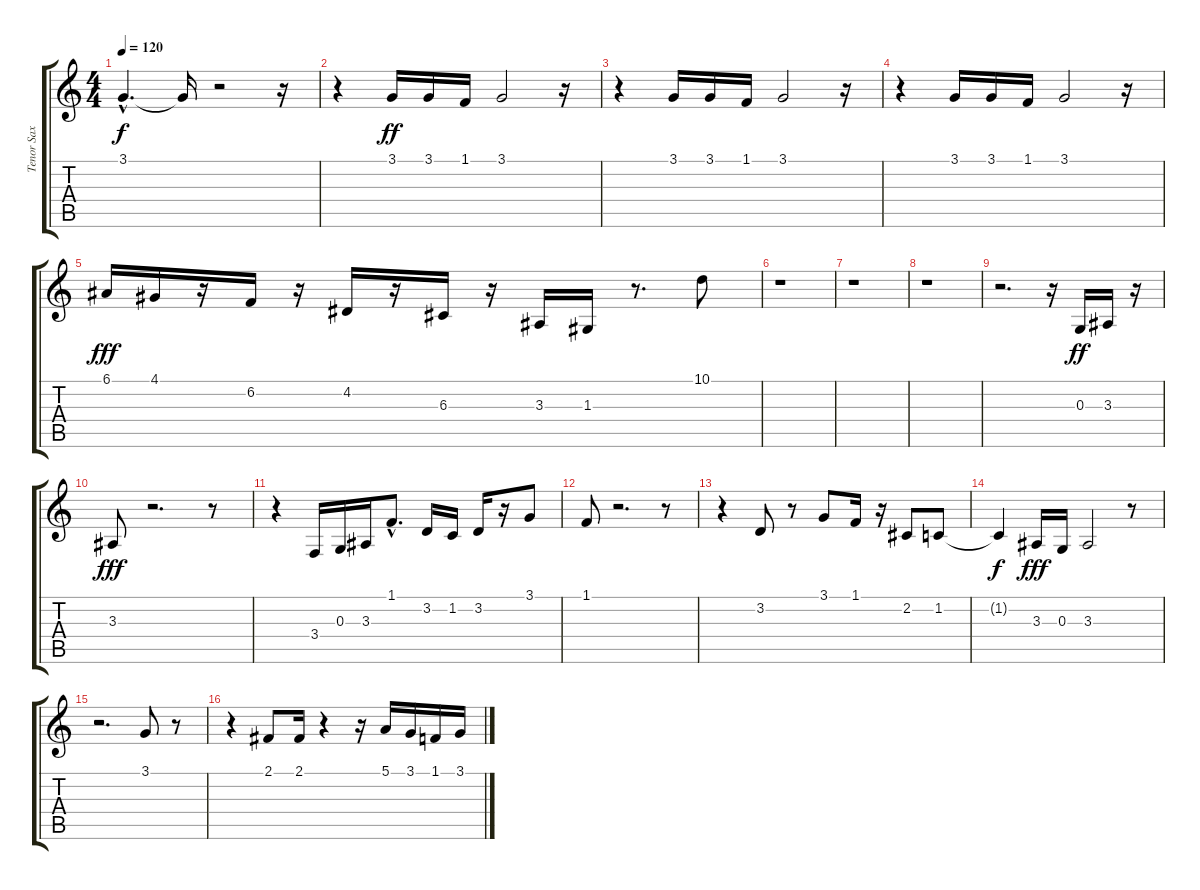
\track ("Tenor Sax" "Tenor Sax") {instrument tenorsax}
\staff {score tabs}
\tuning (E4 B3 G3 D3 A2 E2) {hide}
\ts (4 4)
\tempo 120
\clef g2
\ks c
3.1{hac t}.4{d dy f} 3.1{t}.16 r.2 r.16 |
r.4 3.1.16{dy ff} 3.1.16 1.1.16 3.1.2 r.16 |
r.4 3.1.16 3.1.16 1.1.16 3.1.2 r.16 |
r.4 3.1.16 3.1.16 1.1.16 3.1.2 r.16 |
6.1.16{dy fff} 4.1.16 r.16 6.2.16 r.16 4.2.16 r.16 6.3.16 r.16 3.3.16 1.3.16 r.8{d} 10.1.8 |
r.1 |
r.1 |
r.1 |
r.2{d} r.16 0.3.16{dy ff} 3.3.16 r.16 |
3.3.8{dy fff} r.2{d} r.8 |
r.4 3.4.16 0.3.16 3.3.16 1.1{hac}.8{d} 3.2.16 1.2.16 3.2.16 r.16 3.1.8 |
1.1.8 r.2{d} r.8 |
r.4 3.2.8 r.8 3.1.8 1.1.16 r.16 2.2.8 1.2.8 |
1.2{t}.4{dy f} 3.3.16{dy fff} 0.3.16 3.3.2 r.8 |
r.2{d} 3.1.8 r.8 |
r.4 2.1.8 2.1.16 r.4 r.16 5.1.16 3.1.16 1.1.16 3.1.16
